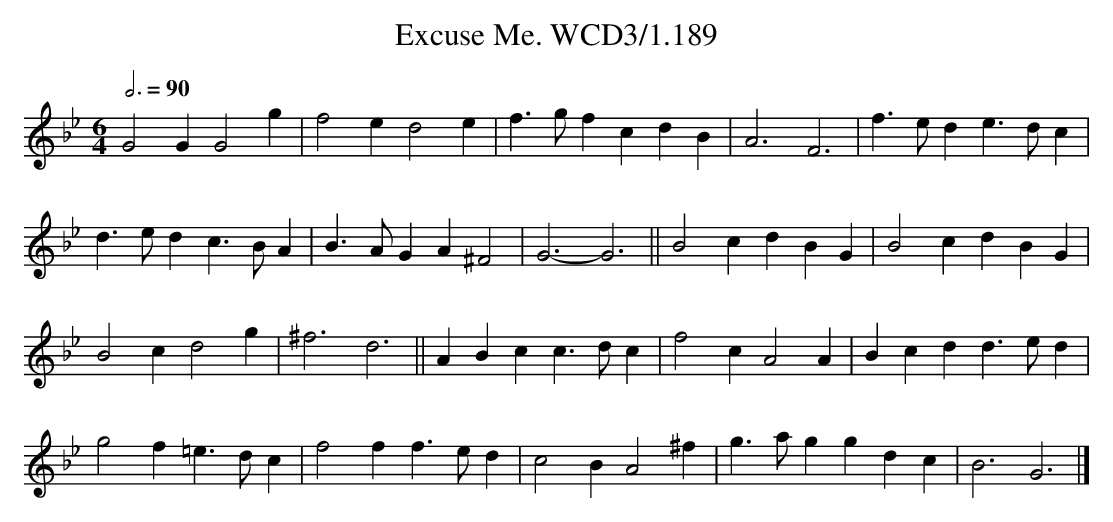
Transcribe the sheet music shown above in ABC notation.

X:1
T:Excuse Me. WCD3/1.189
M:6/4
L:1/4
Q:3/4=90
K:Gm
G2G G2g|f2e d2e|f3/g/f cdB|A3F3|f3/e/d e3/d/c|
d3/e/d c3/B/A|B3/A/G A^F2|G3-G3||B2c dBG|B2c dBG|
B2c d2g|^f3d3||ABc c3/d/c|f2c A2A|Bcd d3/e/d|
g2f =e3/d/c|f2f f3/e/d|c2B A2^f|g3/a/g gdc|B3G3|]
